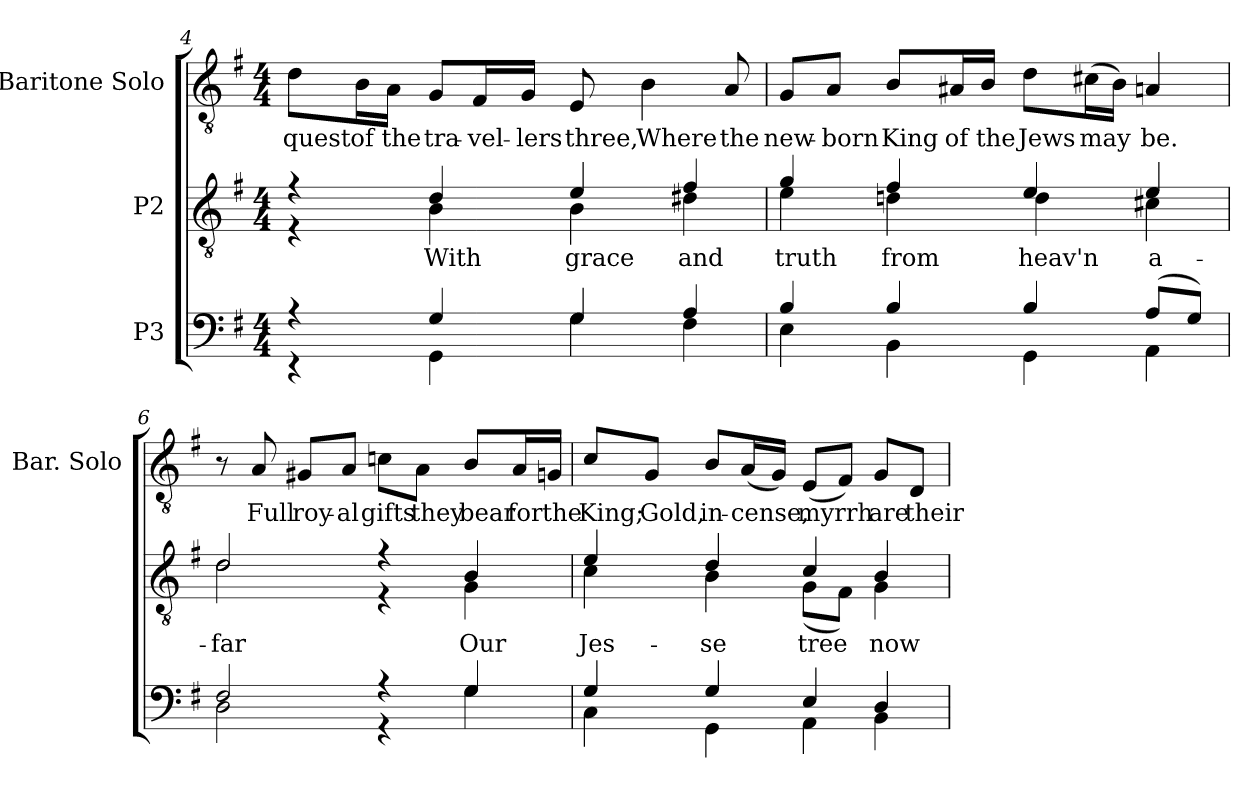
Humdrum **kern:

**kern	**kern	**text	**kern	**text
*part3	*part2	*part2	*part1	*part1
*staff3	*staff2	*staff2	*staff1	*staff1
*I"P3	*I"P2	*	*I"Baritone Solo	*
*	*	*	*I'Bar. Solo	*
*clefF4	*clefGv2	*	*clefGv2	*
*k[f#]	*k[f#]	*	*k[f#]	*
*G:	*G:	*	*G:	*
*M4/4	*M4/4	*	*M4/4	*
=4	=4	=4	=4	=4
*^	*^	*	*	*
!	!	!	!	!	!	!LO:LY:b:color=#000000
4r	4r	4r	4r	.	8di\L	quest
!	!	!	!	!	!	!LO:LY:b:color=#000000
.	.	.	.	.	16Bi\L	of
!	!	!	!	!	!	!LO:LY:b:color=#000000
.	.	.	.	.	16Ai\JJ	the
!	!	!	!	!LO:LY:b:color=#000000	!	!
!	!	!	!	!	!	!LO:LY:b:color=#000000
4Gi/	4GGi\	4di/	4Bi\	With	8Gi/L	tra-
!	!	!	!	!	!	!LO:LY:b:color=#000000
.	.	.	.	.	16F#i/L	-vel-
!	!	!	!	!	!	!LO:LY:b:color=#000000
.	.	.	.	.	16Gi/JJ	-lers
!	!	!	!	!LO:LY:b:color=#000000	!	!
!	!	!	!	!	!	!LO:LY:b:color=#000000
4Gi/	4Gi\	4ei/	4Bi\	grace	8Ei/	three,
!	!	!	!	!	!	!LO:LY:b:color=#000000
.	.	.	.	.	4Bi\	Where
!	!	!	!	!LO:LY:b:color=#000000	!	!
4Ai/	4F#i\	4f#i/	4d#Xi\	and	.	.
!	!	!	!	!	!	!LO:LY:b:color=#000000
.	.	.	.	.	8Ai/	the
!!LO:LB:g=z
=5	=5	=5	=5	=5	=5	=5
!	!	!	!	!LO:LY:b:color=#000000	!	!
!	!	!	!	!	!	!LO:LY:b:color=#000000
4Bi/	4Ei\	4gi/	4ei\	truth	8Gi/L	new-
!	!	!	!	!	!	!LO:LY:b:color=#000000
.	.	.	.	.	8Ai/J	-born
!	!	!	!	!LO:LY:b:color=#000000	!	!
!	!	!	!	!	!	!LO:LY:b:color=#000000
4Bi/	4BBi\	4f#i/	4dni\	from	8Bi/L	King
!	!	!	!	!	!	!LO:LY:b:color=#000000
.	.	.	.	.	16A#Xi/L	of
!	!	!	!	!	!	!LO:LY:b:color=#000000
.	.	.	.	.	16Bi/JJ	the
!	!	!	!	!LO:LY:b:color=#000000	!	!
!	!	!	!	!	!	!LO:LY:b:color=#000000
4Bi/	4GGi\	4ei/	4di\	heav'n	8di\L	Jews
!	!	!	!	!	!	!LO:LY:b:color=#000000
.	.	.	.	.	(16c#Xi\L	may
.	.	.	.	.	16Bi\JJ)	.
!	!	!	!	!LO:LY:b:color=#000000	!	!
!	!	!	!	!	!	!LO:LY:b:color=#000000
(8Ai/L	4AAi\	4ei/	4c#Xi\	a-	4Ani/	be.
8Gi/J)	.	.	.	.	.	.
=6	=6	=6	=6	=6	=6	=6
!	!	!	!	!LO:LY:b:color=#000000	!	!
2F#i/	2Di\	2di/	2di\	-far	8r	.
!	!	!	!	!	!	!LO:LY:b:color=#000000
.	.	.	.	.	8Ai/	Full
!	!	!	!	!	!	!LO:LY:b:color=#000000
.	.	.	.	.	8G#Xi/L	roy-
!	!	!	!	!	!	!LO:LY:b:color=#000000
.	.	.	.	.	8Ai/J	-al
!	!	!	!	!	!	!LO:LY:b:color=#000000
4r	4r	4r	4r	.	8cni\L	gifts
!	!	!	!	!	!	!LO:LY:b:color=#000000
.	.	.	.	.	8Ai\J	they
!	!	!	!	!LO:LY:b:color=#000000	!	!
!	!	!	!	!	!	!LO:LY:b:color=#000000
4Gi/	4Gi\	4Bi/	4Gi\	Our	8Bi/L	bear
!	!	!	!	!	!	!LO:LY:b:color=#000000
.	.	.	.	.	16Ai/L	for
!	!	!	!	!	!	!LO:LY:b:color=#000000
.	.	.	.	.	16Gni/JJ	the
!!LO:PB:g=z
=7	=7	=7	=7	=7	=7	=7
!	!	!	!	!LO:LY:b:color=#000000	!	!
!	!	!	!	!	!	!LO:LY:b:color=#000000
4Gi/	4Ci\	4ei/	4ci\	Jes-	8ci/L	King;
!	!	!	!	!	!	!LO:LY:b:color=#000000
.	.	.	.	.	8Gi/J	Gold,
!	!	!	!	!LO:LY:b:color=#000000	!	!
!	!	!	!	!	!	!LO:LY:b:color=#000000
4Gi/	4GGi\	4di/	4Bi\	-se	8Bi/L	in-
!	!	!	!	!	!	!LO:LY:b:color=#000000
.	.	.	.	.	(16Ai/L	-cense,
.	.	.	.	.	16Gi/JJ)	.
!	!	!	!	!LO:LY:b:color=#000000	!	!
!	!	!	!	!	!	!LO:LY:b:color=#000000
4Ei/	4AAi\	4ci/	(8Gi\L	tree	(8Ei/L	myrrh
.	.	.	8F#i\J)	.	8F#i/J)	.
!	!	!	!	!LO:LY:b:color=#000000	!	!
!	!	!	!	!	!	!LO:LY:b:color=#000000
4Di/	4BBi\	4Bi/	4Gi\	now	8Gi/L	are
!	!	!	!	!	!	!LO:LY:b:color=#000000
.	.	.	.	.	8Di/J	their
*v	*v	*	*	*	*	*
*	*v	*v	*	*	*
=	=	=	=	=
*-	*-	*-	*-	*-
